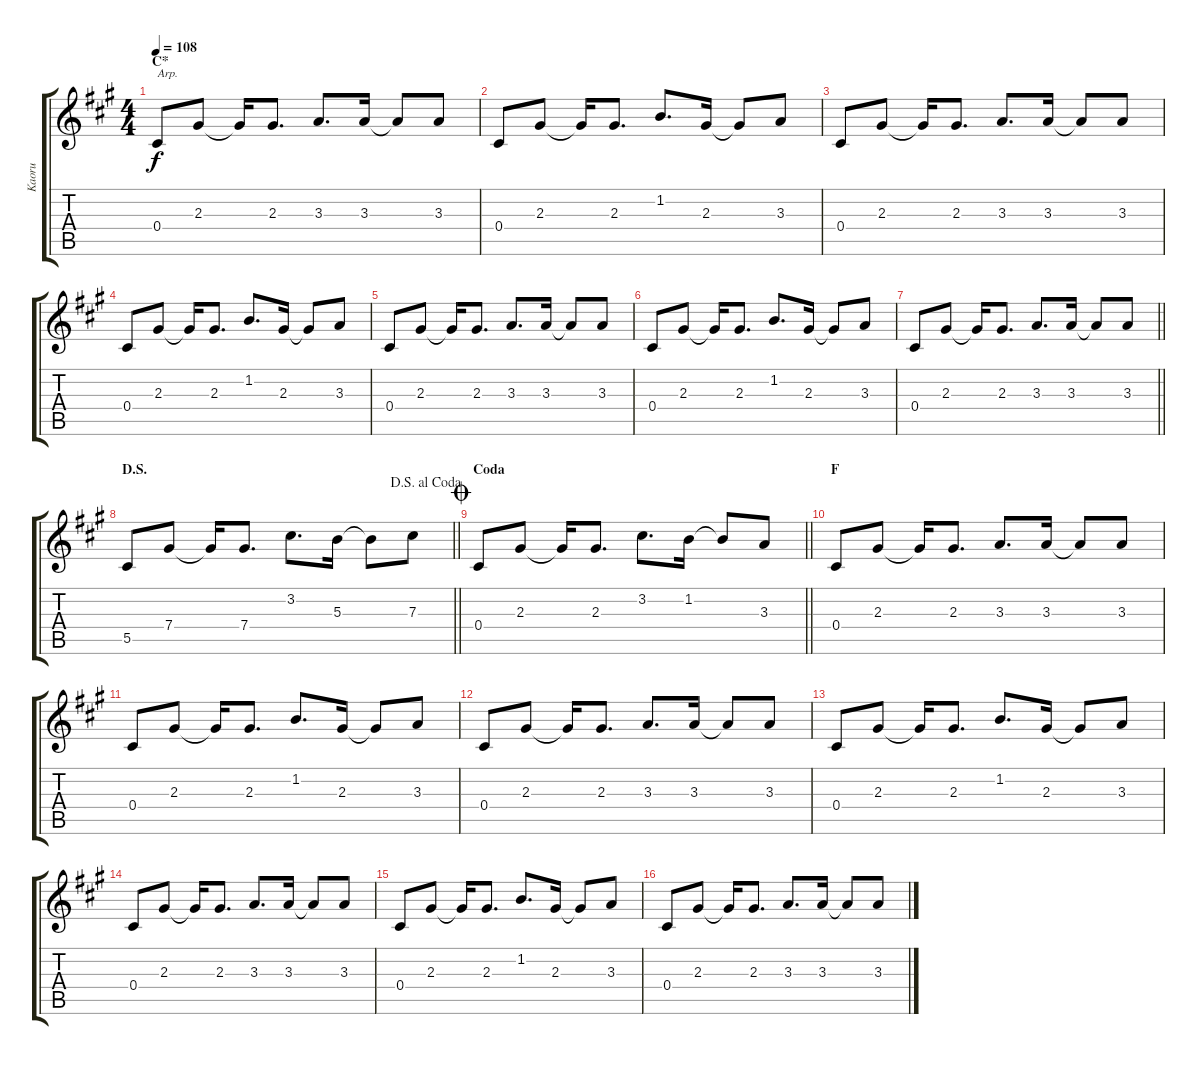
\track ("Kaoru" "Kaoru") {instrument electricguitarjazz}
\staff {score tabs}
\tuning (Eb4 Bb3 Gb3 Db3 Ab2 Db2) {hide}
\ts (4 4)
\section ("" "C*")
\tempo 108
\clef g2
\ks f#minor
0.4.8{txt "Arp." dy f} 2.3.8 2.3{t}.16 2.3.8{d} 3.3.8{d} 3.3.16 3.3{t}.8 3.3.8 |
0.4.8 2.3.8 2.3{t}.16 2.3.8{d} 1.2.8{d} 2.3.16 2.3{t}.8 3.3.8 |
0.4.8 2.3.8 2.3{t}.16 2.3.8{d} 3.3.8{d} 3.3.16 3.3{t}.8 3.3.8 |
0.4.8 2.3.8 2.3{t}.16 2.3.8{d} 1.2.8{d} 2.3.16 2.3{t}.8 3.3.8 |
0.4.8 2.3.8 2.3{t}.16 2.3.8{d} 3.3.8{d} 3.3.16 3.3{t}.8 3.3.8 |
0.4.8 2.3.8 2.3{t}.16 2.3.8{d} 1.2.8{d} 2.3.16 2.3{t}.8 3.3.8 |
\barLineRight lightlight
0.4.8 2.3.8 2.3{t}.16 2.3.8{d} 3.3.8{d} 3.3.16 3.3{t}.8 3.3.8 |
\section ("" "D.S.")
\jump dalsegnoalcoda
\barLineRight lightlight
5.5.8 7.4.8 7.4{t}.16 7.4.8{d} 3.2.8{d} 5.3.16 5.3{t}.8 7.3.8 |
\section ("" "Coda")
\jump coda
\barLineRight lightlight
0.4.8 2.3.8 2.3{t}.16 2.3.8{d} 3.2.8{d} 1.2.16 1.2{t}.8 3.3.8 |
\section ("" "F")
0.4.8 2.3.8 2.3{t}.16 2.3.8{d} 3.3.8{d} 3.3.16 3.3{t}.8 3.3.8 |
0.4.8 2.3.8 2.3{t}.16 2.3.8{d} 1.2.8{d} 2.3.16 2.3{t}.8 3.3.8 |
0.4.8 2.3.8 2.3{t}.16 2.3.8{d} 3.3.8{d} 3.3.16 3.3{t}.8 3.3.8 |
0.4.8 2.3.8 2.3{t}.16 2.3.8{d} 1.2.8{d} 2.3.16 2.3{t}.8 3.3.8 |
0.4.8 2.3.8 2.3{t}.16 2.3.8{d} 3.3.8{d} 3.3.16 3.3{t}.8 3.3.8 |
0.4.8 2.3.8 2.3{t}.16 2.3.8{d} 1.2.8{d} 2.3.16 2.3{t}.8 3.3.8 |
0.4.8 2.3.8 2.3{t}.16 2.3.8{d} 3.3.8{d} 3.3.16 3.3{t}.8 3.3.8
